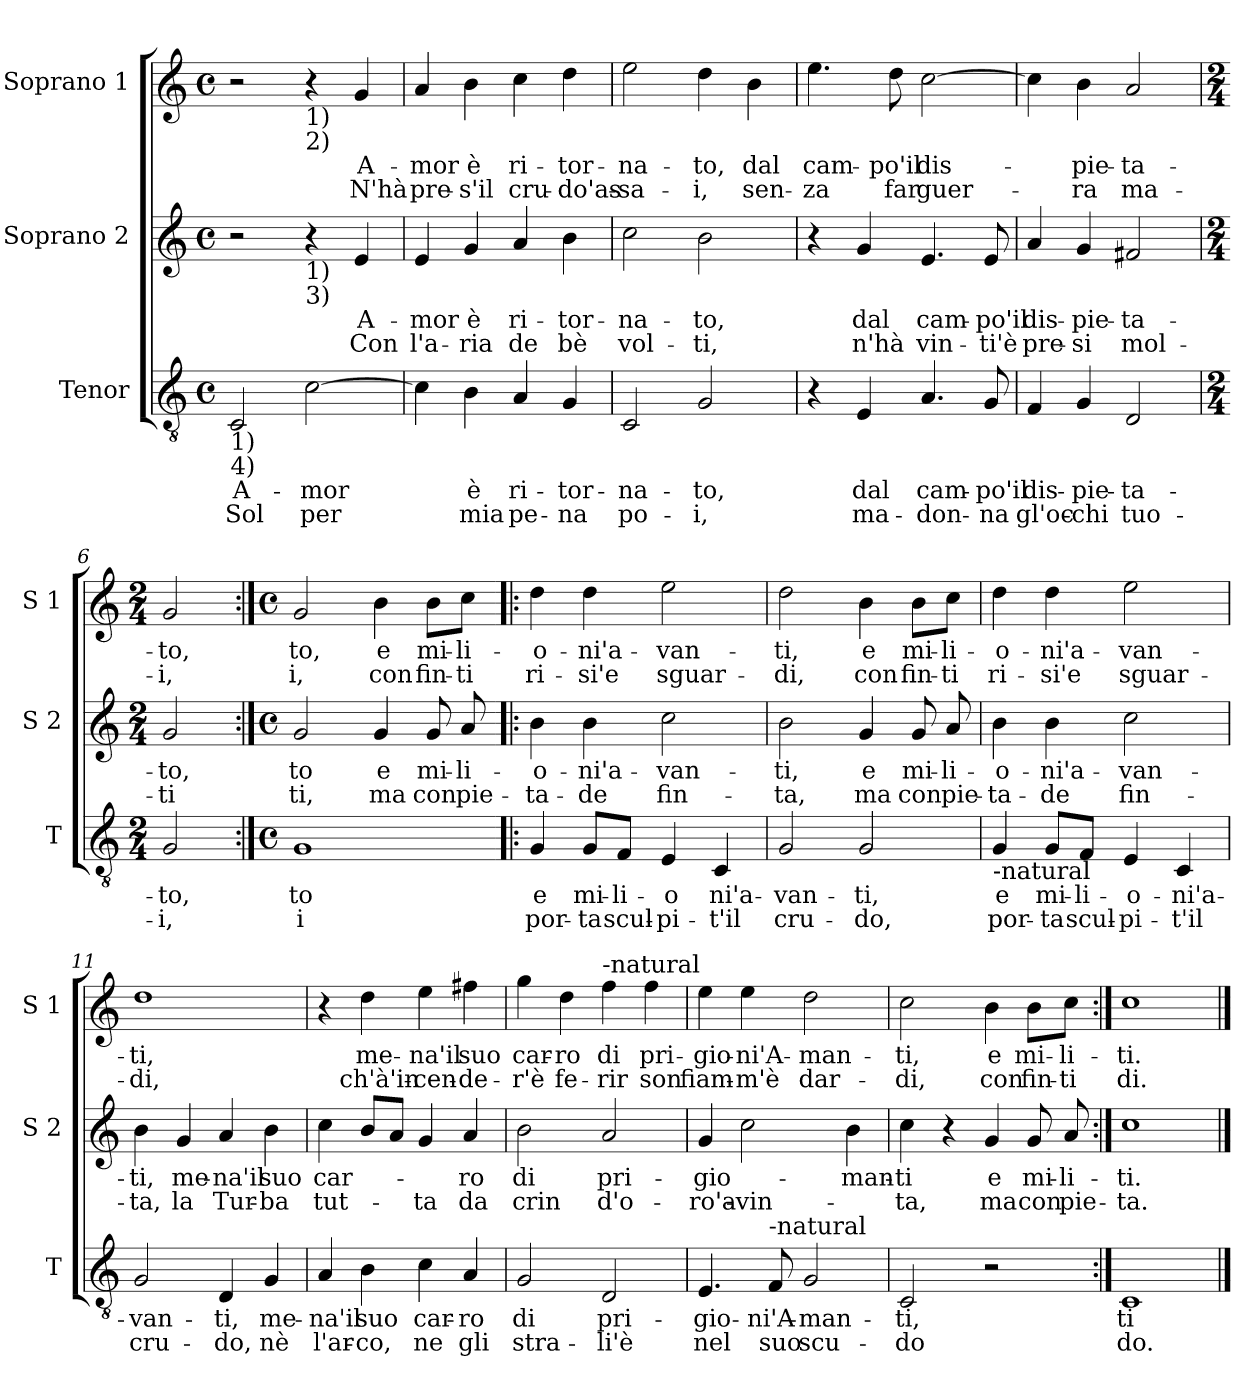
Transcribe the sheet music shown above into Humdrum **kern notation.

**kern	**text	**text	**kern	**text	**text	**kern	**text	**text
*part3	*part3	*part3	*part2	*part2	*part2	*part1	*part1	*part1
*staff3	*staff3	*staff3	*staff2	*staff2	*staff2	*staff1	*staff1	*staff1
*I"Tenor	*	*	*I"Soprano 2	*	*	*I"Soprano 1	*	*
*I'T	*	*	*I'S 2	*	*	*I'S 1	*	*
*clefGv2	*	*	*clefG2	*	*	*clefG2	*	*
*k[]	*	*	*k[]	*	*	*k[]	*	*
*C:	*	*	*C:	*	*	*C:	*	*
*M4/4	*	*	*M4/4	*	*	*M4/4	*	*
*met(c)	*	*	*met(c)	*	*	*met(c)	*	*
=1	=1	=1	=1	=1	=1	=1	=1	=1
!LO:TX:b:t=1)	!	!	!	!	!	!	!	!
!LO:TX:b:t=4)	!	!	!	!	!	!	!	!
!	!LO:LY:b	!LO:LY:b	!	!	!	!	!	!
2C/	A-	Sol	2r	.	.	2r	.	.
!	!	!	!	!	!	!LO:TX:b:t=1)	!	!
!	!	!	!	!	!	!LO:TX:b:t=2)	!	!
!	!	!	!LO:TX:b:t=1)	!	!	!	!	!
!	!	!	!LO:TX:b:t=3)	!	!	!	!	!
!	!LO:LY:b	!LO:LY:b	!	!	!	!	!	!
[2c\	-mor	per	4r	.	.	4r	.	.
!	!	!	!	!LO:LY:b	!LO:LY:b	!	!LO:LY:b	!LO:LY:b
.	.	.	4e/	A-	Con	4g/	A-	N'hà
=2	=2	=2	=2	=2	=2	=2	=2	=2
!	!	!	!	!LO:LY:b	!LO:LY:b	!	!LO:LY:b	!LO:LY:b
4c\]	.	.	4e/	-mor	l'a-	4a/	-mor	pre-
!	!LO:LY:b	!LO:LY:b	!	!LO:LY:b	!LO:LY:b	!	!LO:LY:b	!LO:LY:b
4B\	è	mia	4g/	è	-ria	4b\	è	-s'il
!	!LO:LY:b	!LO:LY:b	!	!LO:LY:b	!LO:LY:b	!	!LO:LY:b	!LO:LY:b
4A/	ri-	pe-	4a/	ri-	de	4cc\	ri-	cru-
!	!LO:LY:b	!LO:LY:b	!	!LO:LY:b	!LO:LY:b	!	!LO:LY:b	!LO:LY:b
4G/	-tor-	-na	4b\	-tor-	bè	4dd\	-tor-	-do'as-
=3	=3	=3	=3	=3	=3	=3	=3	=3
!	!LO:LY:b	!LO:LY:b	!	!LO:LY:b	!LO:LY:b	!	!LO:LY:b	!LO:LY:b
2C/	-na-	po-	2cc\	-na-	vol-	2ee\	-na-	-sa-
!	!LO:LY:b	!LO:LY:b	!	!LO:LY:b	!LO:LY:b	!	!LO:LY:b	!LO:LY:b
2G/	-to,	-i,	2b\	-to,	-ti,	4dd\	-to,	-i,
!	!	!	!	!	!	!	!LO:LY:b	!LO:LY:b
.	.	.	.	.	.	4b\	dal	sen-
=4	=4	=4	=4	=4	=4	=4	=4	=4
!	!	!	!	!	!	!	!LO:LY:b	!LO:LY:b
4r	.	.	4r	.	.	4.ee\	cam-	-za
!	!LO:LY:b	!LO:LY:b	!	!LO:LY:b	!LO:LY:b	!	!	!
4E/	dal	ma-	4g/	dal	n'hà	.	.	.
!	!	!	!	!	!	!	!LO:LY:b	!LO:LY:b
.	.	.	.	.	.	8dd\	-po'il	far
!	!LO:LY:b	!LO:LY:b	!	!LO:LY:b	!LO:LY:b	!	!LO:LY:b	!LO:LY:b
4.A/	cam-	-don-	4.e/	cam-	vin-	[2cc\	dis-	guer-
!	!LO:LY:b	!LO:LY:b	!	!LO:LY:b	!LO:LY:b	!	!	!
8G/	-po'il	-na	8e/	-po'il	-ti'è	.	.	.
!!LO:LB:g=z
=5	=5	=5	=5	=5	=5	=5	=5	=5
!	!LO:LY:b	!LO:LY:b	!	!LO:LY:b	!LO:LY:b	!	!	!
4F/	dis-	gl'oc-	4a/	dis-	pre-	4cc\]	.	.
!	!LO:LY:b	!LO:LY:b	!	!LO:LY:b	!LO:LY:b	!	!LO:LY:b	!LO:LY:b
4G/	-pie-	-chi	4g/	-pie-	-si	4b\	-pie-	-ra
!	!LO:LY:b	!LO:LY:b	!	!LO:LY:b	!LO:LY:b	!	!LO:LY:b	!LO:LY:b
2D/	-ta-	tuo-	2f#X/	-ta-	mol-	2a/	-ta-	ma-
=6	=6	=6	=6	=6	=6	=6	=6	=6
*M2/4	*	*	*M2/4	*	*	*M2/4	*	*
!	!LO:LY:b	!LO:LY:b	!	!LO:LY:b	!LO:LY:b	!	!LO:LY:b	!LO:LY:b
2G/	-to,	-i,	2g/	-to,	-ti	2g/	-to,	-i,
=7:|!	=7:|!	=7:|!	=7:|!	=7:|!	=7:|!	=7:|!	=7:|!	=7:|!
*M4/4	*	*	*M4/4	*	*	*M4/4	*	*
*met(c)	*	*	*met(c)	*	*	*met(c)	*	*
!	!LO:LY:b	!LO:LY:b	!	!LO:LY:b	!LO:LY:b	!	!LO:LY:b	!LO:LY:b
1G	to	i	2g/	to	ti,	2g/	to,	i,
!	!	!	!	!LO:LY:b	!LO:LY:b	!	!LO:LY:b	!LO:LY:b
.	.	.	4g/	e	ma	4b\	e	con
!	!	!	!	!LO:LY:b	!LO:LY:b	!	!LO:LY:b	!LO:LY:b
.	.	.	8g/	mi-	con	8b\L	mi-	fin-
!	!	!	!	!LO:LY:b	!LO:LY:b	!	!LO:LY:b	!LO:LY:b
.	.	.	8a/	-li-	pie-	8cc\J	-li-	-ti
=8!|:	=8!|:	=8!|:	=8!|:	=8!|:	=8!|:	=8!|:	=8!|:	=8!|:
!	!LO:LY:b	!LO:LY:b	!	!LO:LY:b	!LO:LY:b	!	!LO:LY:b	!LO:LY:b
4G/	e	por-	4b\	-o-	-ta-	4dd\	-o-	ri-
!	!LO:LY:b	!LO:LY:b	!	!LO:LY:b	!LO:LY:b	!	!LO:LY:b	!LO:LY:b
8G/L	mi-	-ta	4b\	-ni'a-	-de	4dd\	-ni'a-	-si'e
!	!LO:LY:b	!LO:LY:b	!	!	!	!	!	!
8F/J	-li-	scul-	.	.	.	.	.	.
!	!LO:LY:b	!LO:LY:b	!	!LO:LY:b	!LO:LY:b	!	!LO:LY:b	!LO:LY:b
4E/	-o	-pi-	2cc\	-van-	fin-	2ee\	-van-	sguar-
!	!LO:LY:b	!LO:LY:b	!	!	!	!	!	!
4C/	ni'a-	-t'il	.	.	.	.	.	.
!!LO:PB:g=z
=9	=9	=9	=9	=9	=9	=9	=9	=9
!	!LO:LY:b	!LO:LY:b	!	!LO:LY:b	!LO:LY:b	!	!LO:LY:b	!LO:LY:b
2G/	-van-	cru-	2b\	-ti,	-ta,	2dd\	-ti,	-di,
!	!LO:LY:b	!LO:LY:b	!	!LO:LY:b	!LO:LY:b	!	!LO:LY:b	!LO:LY:b
2G/	-ti,	-do,	4g/	e	ma	4b\	e	con
!	!	!	!	!LO:LY:b	!LO:LY:b	!	!LO:LY:b	!LO:LY:b
.	.	.	8g/	mi-	con	8b\L	mi-	fin-
!	!	!	!	!LO:LY:b	!LO:LY:b	!	!LO:LY:b	!LO:LY:b
.	.	.	8a/	-li-	pie-	8cc\J	-li-	-ti
=10	=10	=10	=10	=10	=10	=10	=10	=10
!LO:TX:b:t=-natural	!	!	!	!	!	!	!	!
!	!LO:LY:b	!LO:LY:b	!	!LO:LY:b	!LO:LY:b	!	!LO:LY:b	!LO:LY:b
4G/	e	por-	4b\	-o-	-ta-	4dd\	-o-	ri-
!	!LO:LY:b	!LO:LY:b	!	!LO:LY:b	!LO:LY:b	!	!LO:LY:b	!LO:LY:b
8G/L	mi-	-ta	4b\	-ni'a-	-de	4dd\	-ni'a-	-si'e
!	!LO:LY:b	!LO:LY:b	!	!	!	!	!	!
8F/J	-li-	scul-	.	.	.	.	.	.
!	!LO:LY:b	!LO:LY:b	!	!LO:LY:b	!LO:LY:b	!	!LO:LY:b	!LO:LY:b
4E/	-o-	-pi-	2cc\	-van-	fin-	2ee\	-van-	sguar-
!	!LO:LY:b	!LO:LY:b	!	!	!	!	!	!
4C/	-ni'a-	-t'il	.	.	.	.	.	.
=11	=11	=11	=11	=11	=11	=11	=11	=11
!	!LO:LY:b	!LO:LY:b	!	!LO:LY:b	!LO:LY:b	!	!LO:LY:b	!LO:LY:b
2G/	-van-	cru-	4b\	-ti,	-ta,	1dd	-ti,	-di,
!	!	!	!	!LO:LY:b	!LO:LY:b	!	!	!
.	.	.	4g/	me-	la	.	.	.
!	!LO:LY:b	!LO:LY:b	!	!LO:LY:b	!LO:LY:b	!	!	!
4D/	-ti,	-do,	4a/	-na'il	Tur-	.	.	.
!	!LO:LY:b	!LO:LY:b	!	!LO:LY:b	!LO:LY:b	!	!	!
4G/	me-	nè	4b\	suo	-ba	.	.	.
=12	=12	=12	=12	=12	=12	=12	=12	=12
!	!LO:LY:b	!LO:LY:b	!	!LO:LY:b	!LO:LY:b	!	!	!
4A/	-na'il	l'ar-	4cc\	car-	tut-	4r	.	.
!	!LO:LY:b	!LO:LY:b	!	!	!	!	!LO:LY:b	!LO:LY:b
4B\	suo	-co,	8b/L	.	.	4dd\	me-	ch'à'in-
.	.	.	8a/J	.	.	.	.	.
!	!LO:LY:b	!LO:LY:b	!	!	!LO:LY:b	!	!LO:LY:b	!LO:LY:b
4c\	car-	ne	4g/	.	-ta	4ee\	-na'il	-cen-
!	!LO:LY:b	!LO:LY:b	!	!LO:LY:b	!LO:LY:b	!	!LO:LY:b	!LO:LY:b
4A/	-ro	gli	4a/	-ro	da	4ff#X\	suo	-de-
!!LO:LB:g=z
=13	=13	=13	=13	=13	=13	=13	=13	=13
!	!LO:LY:b	!LO:LY:b	!	!LO:LY:b	!LO:LY:b	!	!LO:LY:b	!LO:LY:b
2G/	di	stra-	2b\	di	crin	4gg\	car-	-r'è
!	!	!	!	!	!	!	!LO:LY:b	!LO:LY:b
.	.	.	.	.	.	4dd\	-ro	fe-
!	!	!	!	!	!	!LO:TX:a:t=-natural	!	!
!	!LO:LY:b	!LO:LY:b	!	!LO:LY:b	!LO:LY:b	!	!LO:LY:b	!LO:LY:b
2D/	pri-	-li'è	2a/	pri-	d'o-	4ff\	di	-rir
!	!	!	!	!	!	!	!LO:LY:b	!LO:LY:b
.	.	.	.	.	.	4ff\	pri-	son
=14	=14	=14	=14	=14	=14	=14	=14	=14
!	!LO:LY:b	!LO:LY:b	!	!LO:LY:b	!LO:LY:b	!	!LO:LY:b	!LO:LY:b
4.E/	-gio-	nel	4g/	-gio-	-ro'a-	4ee\	-gio-	fiam-
!	!	!	!	!	!LO:LY:b	!	!LO:LY:b	!LO:LY:b
.	.	.	2cc\	.	-vin-	4ee\	-ni'A-	-m'è
!LO:TX:a:t=-natural	!	!	!	!	!	!	!	!
!	!LO:LY:b	!LO:LY:b	!	!	!	!	!	!
8F/	-ni'A-	suo	.	.	.	.	.	.
!	!LO:LY:b	!LO:LY:b	!	!	!	!	!LO:LY:b	!LO:LY:b
2G/	-man-	scu-	.	.	.	2dd\	-man-	dar-
!	!	!	!	!LO:LY:b	!	!	!	!
.	.	.	4b\	man-	.	.	.	.
=15	=15	=15	=15	=15	=15	=15	=15	=15
!	!LO:LY:b	!LO:LY:b	!	!LO:LY:b	!LO:LY:b	!	!LO:LY:b	!LO:LY:b
2C/	-ti,	-do	4cc\	-ti	-ta,	2cc\	-ti,	-di,
.	.	.	4r	.	.	.	.	.
!	!	!	!	!LO:LY:b	!LO:LY:b	!	!LO:LY:b	!LO:LY:b
2r	.	.	4g/	e	ma	4b\	e	con
!	!	!	!	!LO:LY:b	!LO:LY:b	!	!LO:LY:b	!LO:LY:b
.	.	.	8g/	mi-	con	8b\L	mi-	fin-
!	!	!	!	!LO:LY:b	!LO:LY:b	!	!LO:LY:b	!LO:LY:b
.	.	.	8a/	-li-	pie-	8cc\J	-li-	-ti
=16:|!	=16:|!	=16:|!	=16:|!	=16:|!	=16:|!	=16:|!	=16:|!	=16:|!
!	!LO:LY:b	!LO:LY:b	!	!LO:LY:b	!LO:LY:b	!	!LO:LY:b	!LO:LY:b
1C	ti	do.	1cc	-ti.	-ta.	1cc	-ti.	di.
==	==	==	==	==	==	==	==	==
*-	*-	*-	*-	*-	*-	*-	*-	*-
